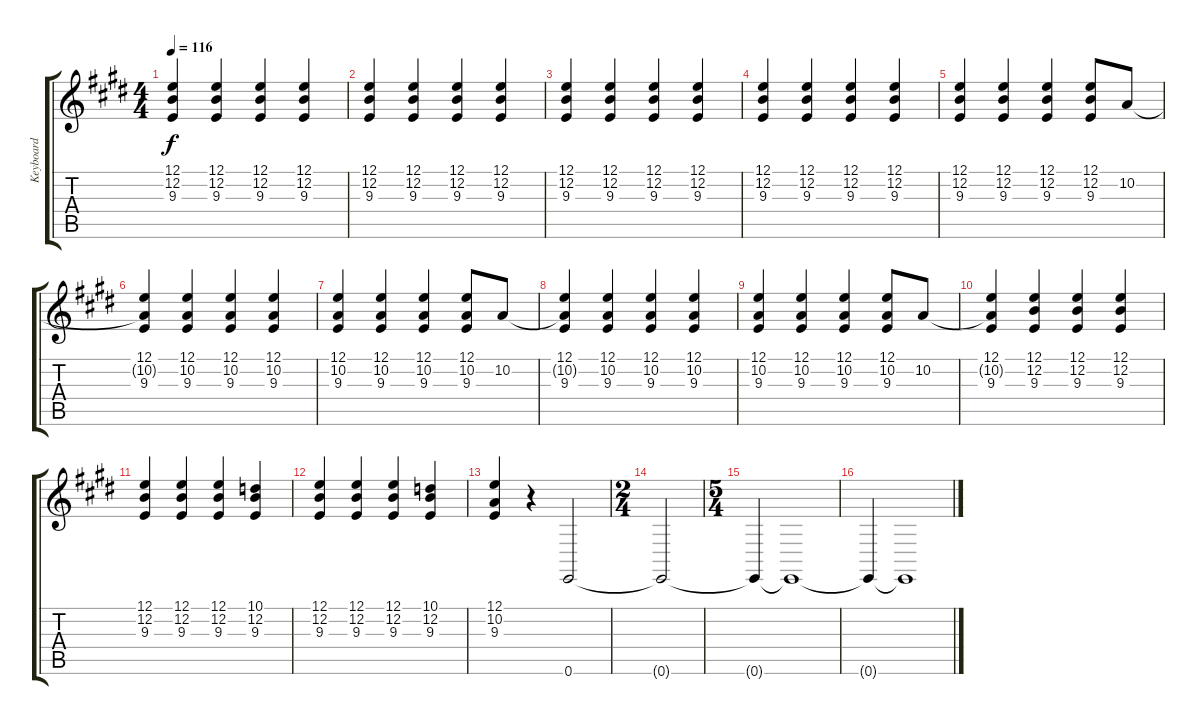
\track ("Keyboard" "Keyboard") {instrument pad3polysynth}
\staff {score tabs}
\tuning (E4 B3 G3 D3 A2 E2) {hide}
\ts (4 4)
\tempo 116
\clef g2
\ks e
(12.1 12.2 9.3).4{dy f} (12.1 12.2 9.3).4 (12.1 12.2 9.3).4 (12.1 12.2 9.3).4 |
(12.1 12.2 9.3).4 (12.1 12.2 9.3).4 (12.1 12.2 9.3).4 (12.1 12.2 9.3).4 |
(12.1 12.2 9.3).4 (12.1 12.2 9.3).4 (12.1 12.2 9.3).4 (12.1 12.2 9.3).4 |
(12.1 12.2 9.3).4 (12.1 12.2 9.3).4 (12.1 12.2 9.3).4 (12.1 12.2 9.3).4 |
(12.1 12.2 9.3).4 (12.1 12.2 9.3).4 (12.1 12.2 9.3).4 (12.1 12.2 9.3).8 10.2.8 |
(12.1 10.2{t} 9.3).4 (12.1 10.2 9.3).4 (12.1 10.2 9.3).4 (12.1 10.2 9.3).4 |
(12.1 10.2 9.3).4 (12.1 10.2 9.3).4 (12.1 10.2 9.3).4 (12.1 10.2 9.3).8 10.2.8 |
(12.1 10.2{t} 9.3).4 (12.1 10.2 9.3).4 (12.1 10.2 9.3).4 (12.1 10.2 9.3).4 |
(12.1 10.2 9.3).4 (12.1 10.2 9.3).4 (12.1 10.2 9.3).4 (12.1 10.2 9.3).8 10.2.8 |
(12.1 10.2{t} 9.3).4 (12.1 12.2 9.3).4 (12.1 12.2 9.3).4 (12.1 12.2 9.3).4 |
(12.1 12.2 9.3).4 (12.1 12.2 9.3).4 (12.1 12.2 9.3).4 (10.1 12.2 9.3).4 |
(12.1 12.2 9.3).4 (12.1 12.2 9.3).4 (12.1 12.2 9.3).4 (10.1 12.2 9.3).4 |
(12.1 10.2 9.3).4 r.4{volume 0 instrument synthbass2} 0.6.2{volume 16 instrument synthbass2} |
\ts (2 4)
0.6{t}.2{volume 0} |
\ts (5 4)
0.6{t}.4{volume 16} 0.6{t}.1 |
0.6{t}.4{volume 0} 0.6{t}.1
